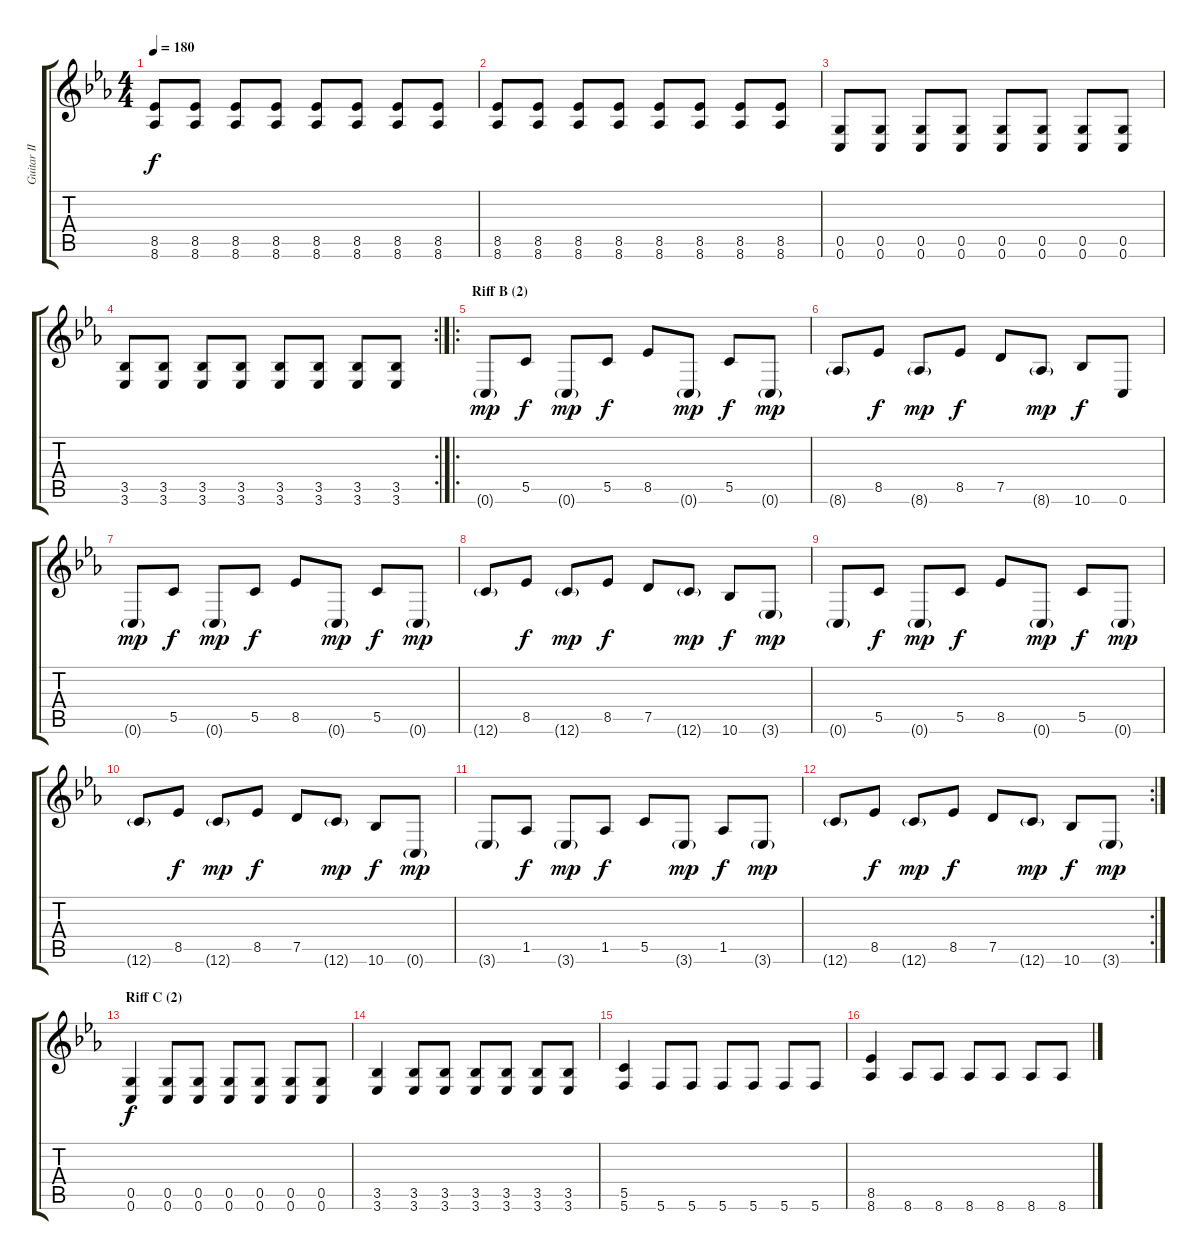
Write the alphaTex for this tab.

\track ("Guitar II" "Guitar II") {instrument distortionguitar}
\staff {score tabs}
\tuning (D4 A3 F3 C3 G2 C2) {hide}
\ts (4 4)
\tempo 180
\clef g2
\ks cminor
(8.5 8.6).8{dy f} (8.5 8.6).8 (8.5 8.6).8 (8.5 8.6).8 (8.5 8.6).8 (8.5 8.6).8 (8.5 8.6).8 (8.5 8.6).8 |
(8.5 8.6).8 (8.5 8.6).8 (8.5 8.6).8 (8.5 8.6).8 (8.5 8.6).8 (8.5 8.6).8 (8.5 8.6).8 (8.5 8.6).8 |
(0.5 0.6).8 (0.5 0.6).8 (0.5 0.6).8 (0.5 0.6).8 (0.5 0.6).8 (0.5 0.6).8 (0.5 0.6).8 (0.5 0.6).8 |
\rc 2
(3.5 3.6).8 (3.5 3.6).8 (3.5 3.6).8 (3.5 3.6).8 (3.5 3.6).8 (3.5 3.6).8 (3.5 3.6).8 (3.5 3.6).8 |
\ro
\section ("" "Riff B (2)")
0.6{g}.8{dy mp} 5.5.8{dy f} 0.6{g}.8{dy mp} 5.5.8{dy f} 8.5.8 0.6{g}.8{dy mp} 5.5.8{dy f} 0.6{g}.8{dy mp} |
8.6{g}.8 8.5.8{dy f} 8.6{g}.8{dy mp} 8.5.8{dy f} 7.5.8 8.6{g}.8{dy mp} 10.6.8{dy f} 0.6.8 |
0.6{g}.8{dy mp} 5.5.8{dy f} 0.6{g}.8{dy mp} 5.5.8{dy f} 8.5.8 0.6{g}.8{dy mp} 5.5.8{dy f} 0.6{g}.8{dy mp} |
12.6{g}.8 8.5.8{dy f} 12.6{g}.8{dy mp} 8.5.8{dy f} 7.5.8 12.6{g}.8{dy mp} 10.6.8{dy f} 3.6{g}.8{dy mp} |
0.6{g}.8 5.5.8{dy f} 0.6{g}.8{dy mp} 5.5.8{dy f} 8.5.8 0.6{g}.8{dy mp} 5.5.8{dy f} 0.6{g}.8{dy mp} |
12.6{g}.8 8.5.8{dy f} 12.6{g}.8{dy mp} 8.5.8{dy f} 7.5.8 12.6{g}.8{dy mp} 10.6.8{dy f} 0.6{g}.8{dy mp} |
3.6{g}.8 1.5.8{dy f} 3.6{g}.8{dy mp} 1.5.8{dy f} 5.5.8 3.6{g}.8{dy mp} 1.5.8{dy f} 3.6{g}.8{dy mp} |
\rc 2
12.6{g}.8 8.5.8{dy f} 12.6{g}.8{dy mp} 8.5.8{dy f} 7.5.8 12.6{g}.8{dy mp} 10.6.8{dy f} 3.6{g}.8{dy mp} |
\section ("" "Riff C (2)")
(0.5 0.6).4{dy f volume 10} (0.5 0.6).8 (0.5 0.6).8 (0.5 0.6).8 (0.5 0.6).8 (0.5 0.6).8 (0.5 0.6).8 |
(3.5 3.6).4 (3.5 3.6).8 (3.5 3.6).8 (3.5 3.6).8 (3.5 3.6).8 (3.5 3.6).8 (3.5 3.6).8 |
(5.5 5.6).4 5.6.8 5.6.8 5.6.8 5.6.8 5.6.8 5.6.8 |
(8.5 8.6).4 8.6.8 8.6.8 8.6.8 8.6.8 8.6.8 8.6.8
